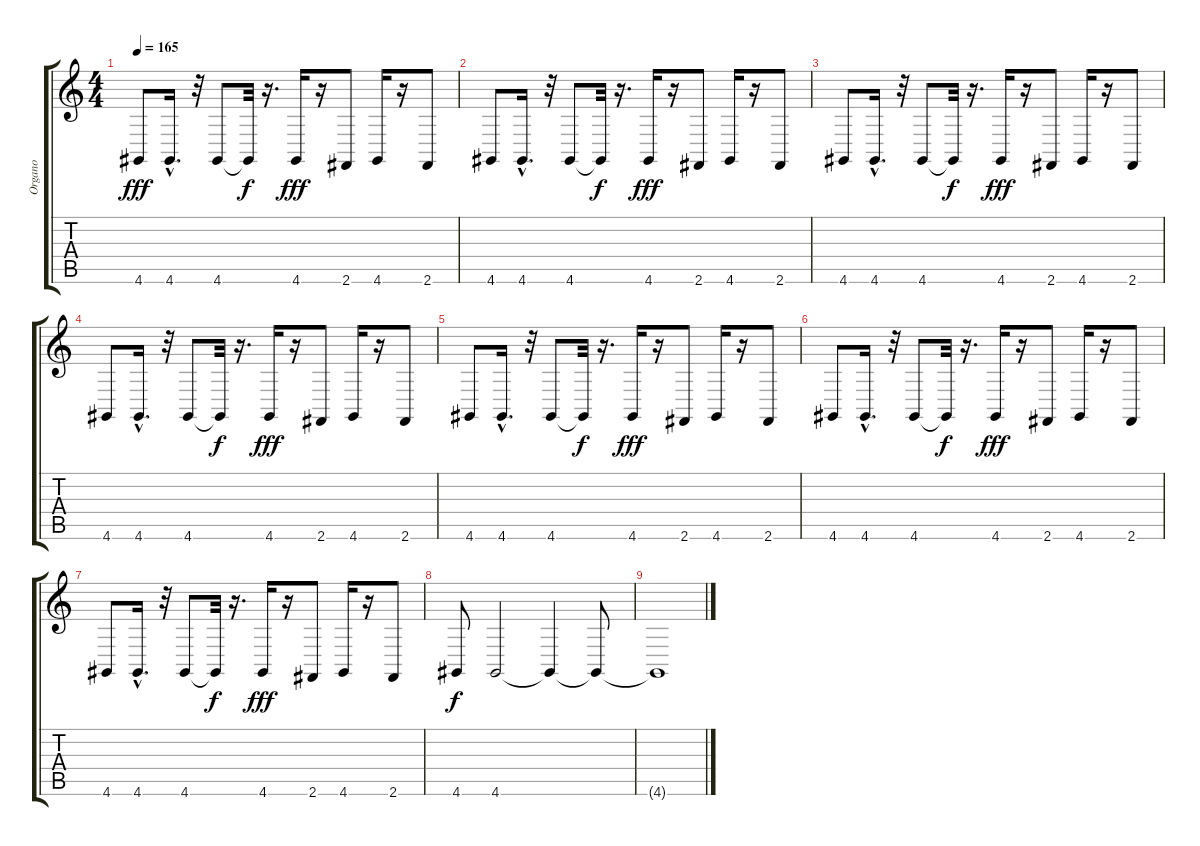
\track ("Organo" "Organo") {instrument drawbarorgan}
\staff {score tabs}
\tuning (E4 B3 G3 D3 A2 E2) {hide}
\ts (4 4)
\tempo 165
\clef g2
\ks c
4.6.8{dy fff} 4.6{hac}.16{d} r.32 4.6.8 4.6{t}.32{dy f} r.16{d} 4.6.16{dy fff} r.16 2.6.8 4.6.16 r.16 2.6.8 |
4.6.8 4.6{hac}.16{d} r.32 4.6.8 4.6{t}.32{dy f} r.16{d} 4.6.16{dy fff} r.16 2.6.8 4.6.16 r.16 2.6.8 |
4.6.8 4.6{hac}.16{d} r.32 4.6.8 4.6{t}.32{dy f} r.16{d} 4.6.16{dy fff} r.16 2.6.8 4.6.16 r.16 2.6.8 |
4.6.8 4.6{hac}.16{d} r.32 4.6.8 4.6{t}.32{dy f} r.16{d} 4.6.16{dy fff} r.16 2.6.8 4.6.16 r.16 2.6.8 |
4.6.8 4.6{hac}.16{d} r.32 4.6.8 4.6{t}.32{dy f} r.16{d} 4.6.16{dy fff} r.16 2.6.8 4.6.16 r.16 2.6.8 |
4.6.8 4.6{hac}.16{d} r.32 4.6.8 4.6{t}.32{dy f} r.16{d} 4.6.16{dy fff} r.16 2.6.8 4.6.16 r.16 2.6.8 |
4.6.8 4.6{hac}.16{d} r.32 4.6.8 4.6{t}.32{dy f} r.16{d} 4.6.16{dy fff} r.16 2.6.8 4.6.16 r.16 2.6.8 |
4.6.8{dy f} 4.6.2 4.6{t}.4 4.6{t}.8 |
4.6{t}.1
